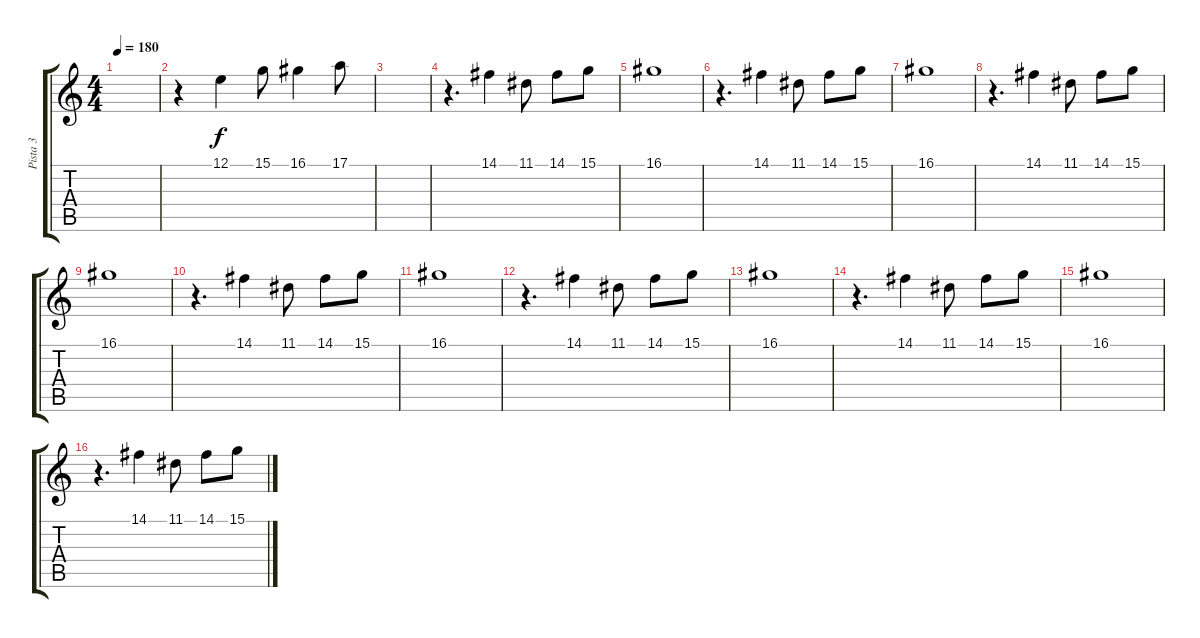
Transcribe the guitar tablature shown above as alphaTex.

\track ("Pista 3" "Pista 3") {instrument orchestrahit}
\staff {score tabs}
\tuning (E4 B3 G3 D3 A2 E2) {hide}
\ts (4 4)
\tempo 180
\clef g2
\ks c
|
r.4{volume 9} 12.1.4 15.1.8 16.1.4 17.1.8 |
|
r.4{d} 14.1.4 11.1.8 14.1.8 15.1.8 |
16.1.1 |
r.4{d} 14.1.4 11.1.8 14.1.8 15.1.8 |
16.1.1 |
r.4{d} 14.1.4 11.1.8 14.1.8 15.1.8 |
16.1.1 |
r.4{d} 14.1.4 11.1.8 14.1.8 15.1.8 |
16.1.1 |
r.4{d} 14.1.4 11.1.8 14.1.8 15.1.8 |
16.1.1 |
r.4{d} 14.1.4 11.1.8 14.1.8 15.1.8 |
16.1.1 |
r.4{d} 14.1.4 11.1.8 14.1.8 15.1.8
